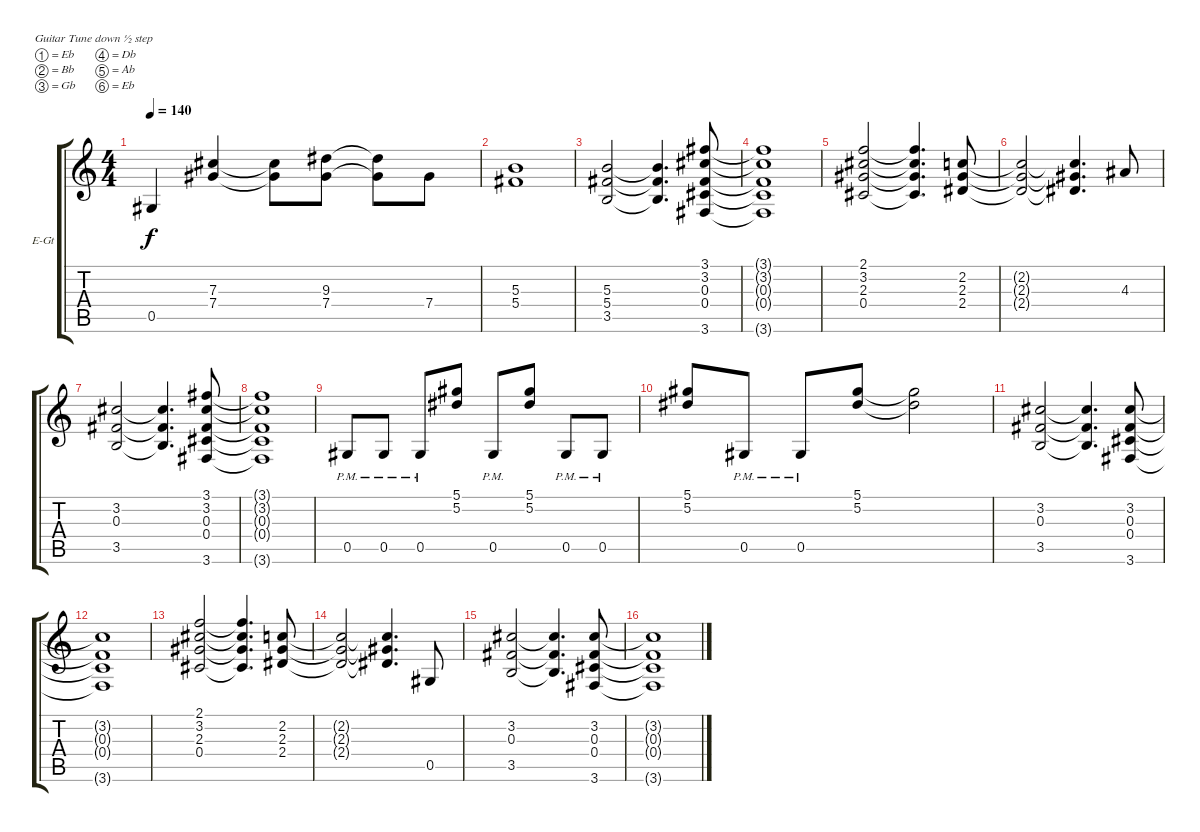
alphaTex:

\defaultSystemsLayout 4
\bracketExtendMode groupsimilarinstruments
\firstSystemTrackNameOrientation horizontal
\otherSystemsTrackNameOrientation horizontal
\track ("Mick" "E-Gt") {instrument overdrivenguitar}
\staff {score tabs}
\tuning (Eb4 Bb3 Gb3 Db3 Ab2 Eb2)
\ts (4 4)
\tempo 140
\clef g2
\ks c
0.5.4{dy f} (7.4 7.3).4 (7.3{t} 7.4{t}).8 (7.4 9.3).8 (7.4{t} 9.3{t}).8 7.4.8 |
(5.4 5.3).1 |
(3.5 5.4 5.3).2 (3.5{t} 5.4{t} 5.3{t}).4{d} (3.6 0.4 0.3 3.2 3.1).8 |
(3.6{t} 0.4{t} 0.3{t} 3.2{t} 3.1{t}).1 |
(2.1 3.2 2.3 0.4).2 (3.2{t} 2.1{t} 2.3{t} 0.4{t}).4{d} (2.3 2.2 2.4).8 |
(2.3{t} 2.2{t} 2.4{t}).2 (2.2{t} 2.3{t} 2.4{t}).4{d} 4.3.8 |
(3.5 0.3 3.2).2 (0.3{t} 3.2{t} 3.5{t}).4{d} (3.6 0.4 0.3 3.2 3.1).8 |
(3.1{t} 3.2{t} 0.3{t} 0.4{t} 3.6{t}).1 |
0.5{pm}.8 0.5{pm}.8 0.5{pm}.8 (5.2 5.1).8 0.5{pm}.8 (5.2 5.1).8 0.5{pm}.8 0.5{pm}.8 |
(5.2 5.1).8 0.5{pm}.8 0.5{pm}.8 (5.2 5.1).8 (5.2{t} 5.1{t}).2 |
(3.5 0.3 3.2).2 (3.5{t} 0.3{t} 3.2{t}).4{d} (3.6 0.4 0.3 3.2).8 |
(3.2{t} 0.3{t} 0.4{t} 3.6{t}).1 |
(2.1 3.2 2.3 0.4).2 (3.2{t} 2.1{t} 2.3{t} 0.4{t}).4{d} (2.2 2.3 2.4).8 |
(2.3{t} 2.2{t} 2.4{t}).2 (2.2{t} 2.3{t} 2.4{t}).4{d} 0.5.8 |
(3.5 0.3 3.2).2 (0.3{t} 3.2{t} 3.5{t}).4{d} (3.6 0.4 0.3 3.2).8 |
(3.2{t} 0.3{t} 0.4{t} 3.6{t}).1
